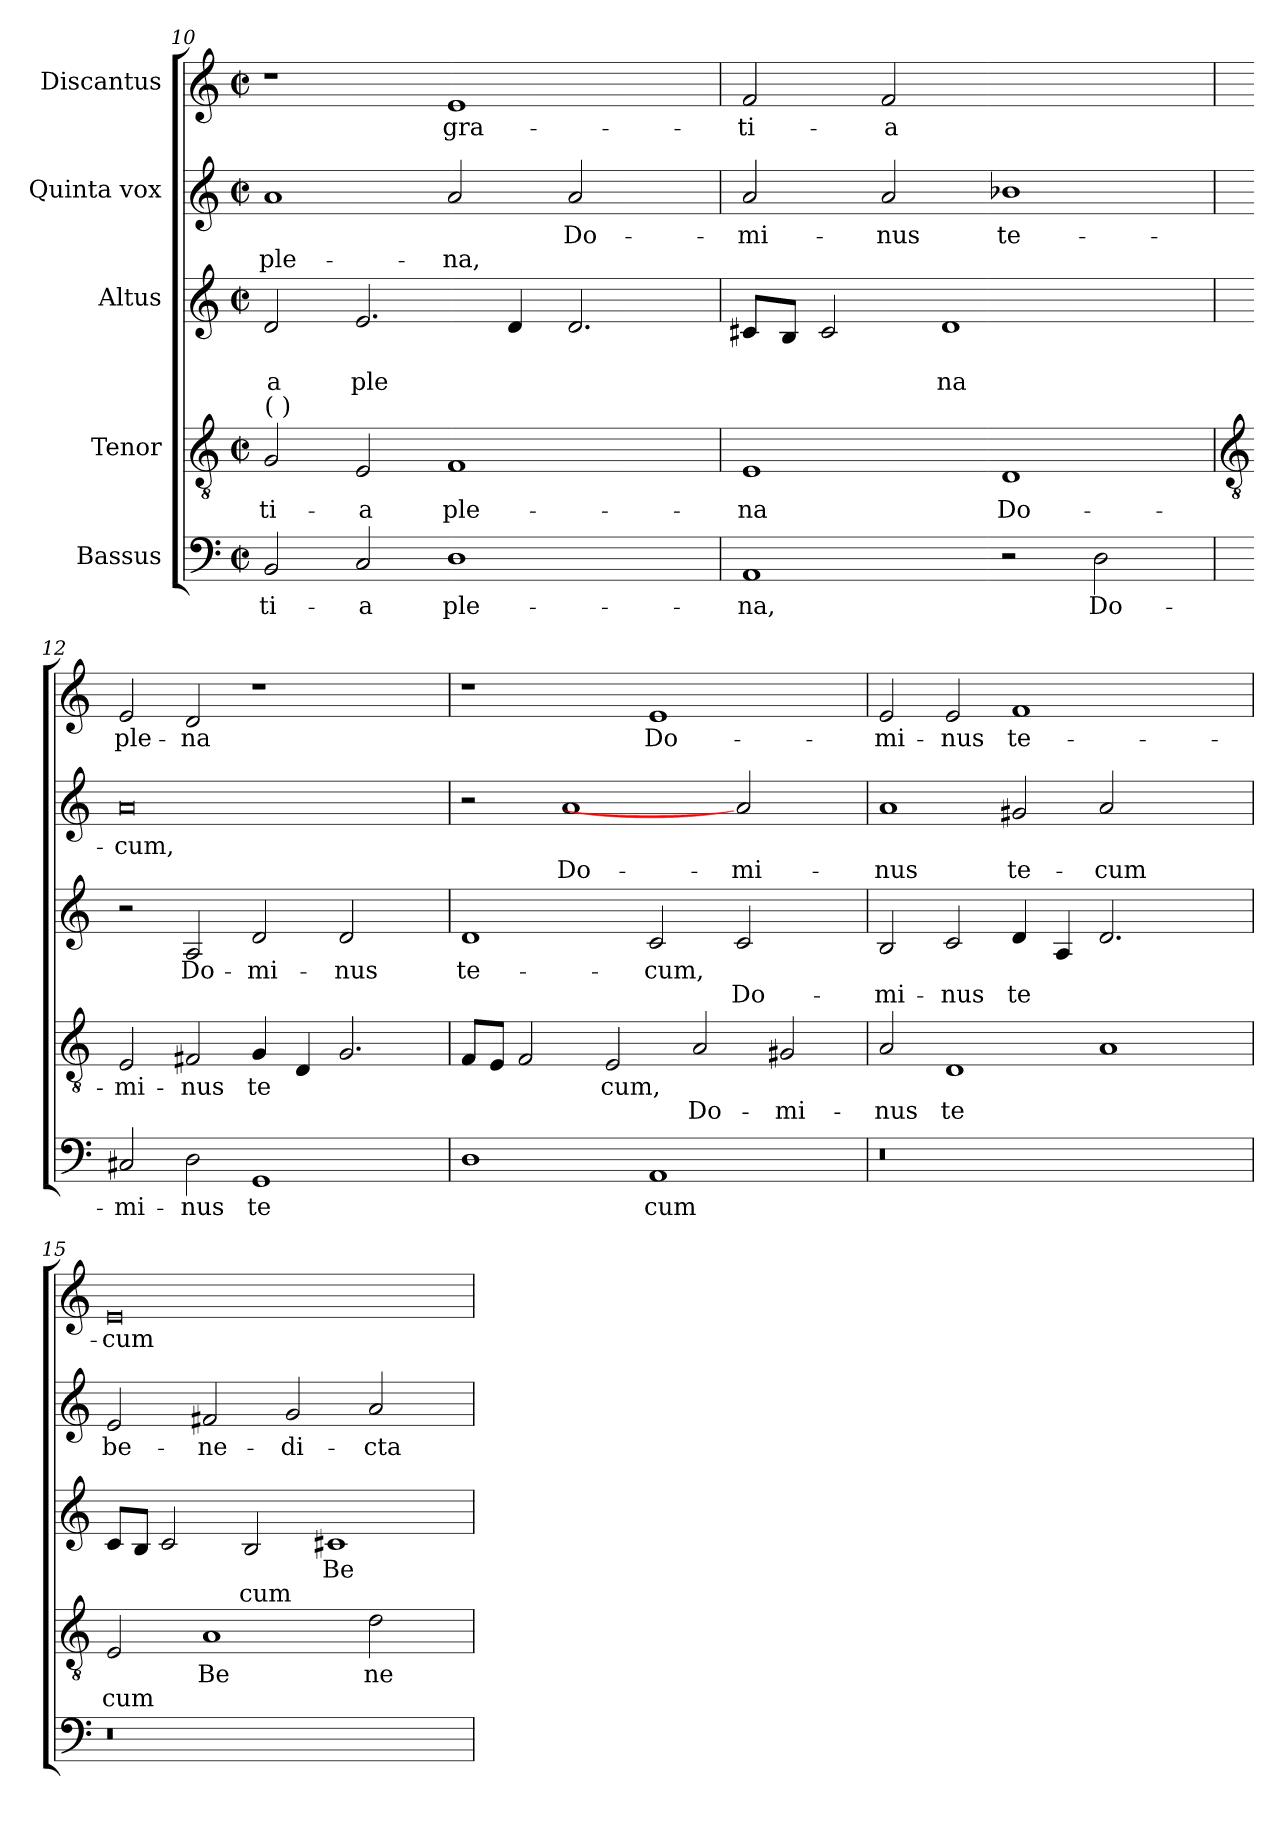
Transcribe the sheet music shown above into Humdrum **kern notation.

**kern	**text	**kern	**text	**text	**kern	**text	**text	**kern	**text	**text	**kern	**text
*part5	*part5	*part4	*part4	*part4	*part3	*part3	*part3	*part2	*part2	*part2	*part1	*part1
*staff5	*staff5	*staff4	*staff4	*staff4	*staff3	*staff3	*staff3	*staff2	*staff2	*staff2	*staff1	*staff1
*I"Bassus	*	*I"Tenor	*	*	*I"Altus	*	*	*I"Quinta vox	*	*	*I"Discantus	*
*clefF4	*	*clefGv2	*	*	*clefG2	*	*	*clefG2	*	*	*clefG2	*
*k[]	*	*k[]	*	*	*k[]	*	*	*k[]	*	*	*k[]	*
*C:	*	*C:	*	*	*C:	*	*	*C:	*	*	*C:	*
*M4/2	*	*M4/2	*	*	*M4/2	*	*	*M4/2	*	*	*M4/2	*
*met(c|)	*	*met(c|)	*	*	*met(c|)	*	*	*met(c|)	*	*	*met(c|)	*
=10	=10	=10	=10	=10	=10	=10	=10	=10	=10	=10	=10	=10
!	!	!LO:TX:a:t=(  )	!	!	!	!	!	!	!	!	!	!
!	!LO:LY:b	!	!LO:LY:b	!	!	!	!LO:LY:b	!	!	!LO:LY:b	!	!
2BB	-ti-	2G	-ti-	.	2d	.	-a	1a	.	ple-	1r	.
!	!LO:LY:b	!	!LO:LY:b	!	!	!	!LO:LY:b	!	!	!	!	!
2C	-a	2E	-a	.	2.e	.	ple	.	.	.	.	.
!	!LO:LY:b	!	!LO:LY:b	!	!	!	!	!	!	!LO:LY:b	!	!LO:LY:b
1D	ple-	1F	ple-	.	.	.	.	2a	.	-na,	1e	gra-
.	.	.	.	.	4d	.	.	.	.	.	.	.
!	!	!	!	!	!	!	!	!	!LO:LY:b	!	!	!
.	.	.	.	.	2.d	.	.	2a	Do-	.	.	.
4ryy	.	4ryy	.	.	.	.	.	4ryy	.	.	4ryy	.
!!LO:LB:g=z
=11	=11	=11	=11	=11	=11	=11	=11	=11	=11	=11	=11	=11
!	!LO:LY:b	!	!LO:LY:b	!	!	!	!	!	!LO:LY:b	!	!	!LO:LY:b
1AA	-na,	1E	-na	.	8c#L	.	.	2a	-mi-	.	2f	-ti-
.	.	.	.	.	8BJ	.	.	.	.	.	.	.
.	.	.	.	.	2c#	.	.	.	.	.	.	.
!	!	!	!	!	!	!	!	!	!LO:LY:b	!	!	!LO:LY:b
.	.	.	.	.	.	.	.	2a	-nus	.	2f	-a
!	!	!	!	!	!	!	!LO:LY:b	!	!	!	!	!
.	.	.	.	.	1d	.	na	.	.	.	.	.
!	!	!	!LO:LY:b	!	!	!	!	!	!LO:LY:b	!	!	!
2r	.	1D	Do-	.	.	.	.	1b-X	te-	.	1ryy	.
!	!LO:LY:b	!	!	!	!	!	!	!	!	!	!	!
2D	Do-	.	.	.	.	.	.	.	.	.	.	.
.	.	.	.	.	4ryy	.	.	.	.	.	.	.
!!LO:LB:g=z
=12	=12	=12	=12	=12	=12	=12	=12	=12	=12	=12	=12	=12
*	*	*clefGv2	*	*	*	*	*	*	*	*	*	*
!	!LO:LY:b	!	!LO:LY:b	!	!	!	!	!	!LO:LY:b	!	!	!LO:LY:b
2C#X	-mi-	2E	-mi-	.	2r	.	.	0a	-cum,	.	2e	ple-
!	!LO:LY:b	!	!LO:LY:b	!	!	!LO:LY:b	!	!	!	!	!	!LO:LY:b
2D	-nus	2F#X	-nus	.	2A	Do-	.	.	.	.	2d	-na
!	!LO:LY:b	!	!LO:LY:b	!	!	!LO:LY:b	!	!	!	!	!	!
1GG	te	4G	te	.	2d	-mi-	.	.	.	.	1r	.
.	.	4D	.	.	.	.	.	.	.	.	.	.
!	!	!	!	!	!	!LO:LY:b	!	!	!	!	!	!
.	.	2.G	.	.	2d	-nus	.	.	.	.	.	.
4ryy	.	.	.	.	4ryy	.	.	4ryy	.	.	4ryy	.
=13	=13	=13	=13	=13	=13	=13	=13	=13	=13	=13	=13	=13
!	!	!	!	!	!	!LO:LY:b	!	!	!	!	!	!
1D	.	8FL	.	.	1d	te-	.	2r	.	.	1r	.
.	.	8EJ	.	.	.	.	.	.	.	.	.	.
.	.	2F	.	.	.	.	.	.	.	.	.	.
!	!	!	!	!	!	!	!	!	!	!LO:LY:b	!	!
.	.	.	.	.	.	.	.	1a	.	Do-	.	.
!	!	!	!LO:LY:b	!	!	!	!	!	!	!	!	!
.	.	2E	cum,	.	.	.	.	.	.	.	.	.
!	!LO:LY:b	!	!	!	!	!LO:LY:b	!	!	!	!	!	!LO:LY:b
1AA	cum	.	.	.	2c	-cum,	.	.	.	.	1e	Do-
!	!	!	!	!LO:LY:b	!	!	!	!	!	!	!	!
.	.	2A	.	Do-	.	.	.	.	.	.	.	.
!	!	!	!	!	!	!	!LO:LY:b	!	!	!LO:LY:b	!	!
.	.	.	.	.	2c	.	Do-	2a]	.	-mi-	.	.
!	!	!	!	!LO:LY:b	!	!	!	!	!	!	!	!
.	.	2G#X	.	-mi-	.	.	.	.	.	.	.	.
4ryy	.	.	.	.	4ryy	.	.	4ryy	.	.	4ryy	.
=14	=14	=14	=14	=14	=14	=14	=14	=14	=14	=14	=14	=14
!	!	!	!	!LO:LY:b	!	!	!LO:LY:b	!	!	!LO:LY:b	!	!LO:LY:b
0r	.	2A	.	-nus	2B	.	-mi-	1a	.	-nus	2e	-mi-
!	!	!	!	!LO:LY:b	!	!	!LO:LY:b	!	!	!	!	!LO:LY:b
.	.	1D	.	te	2c	.	-nus	.	.	.	2e	-nus
!	!	!	!	!	!	!	!LO:LY:b	!	!	!LO:LY:b	!	!LO:LY:b
.	.	.	.	.	4d	.	te	2g#X	.	te-	1f	te-
.	.	.	.	.	4A	.	.	.	.	.	.	.
!	!	!	!	!	!	!	!	!	!	!LO:LY:b	!	!
.	.	1A	.	.	2.d	.	.	2a	.	-cum	.	.
2ryy	.	.	.	.	.	.	.	2ryy	.	.	2ryy	.
.	.	.	.	.	4ryy	.	.	.	.	.	.	.
=15	=15	=15	=15	=15	=15	=15	=15	=15	=15	=15	=15	=15
!	!	!	!	!LO:LY:b	!	!	!	!	!LO:LY:b	!	!	!LO:LY:b
0r	.	2E	.	cum	8cL	.	.	2e	be-	.	0e	-cum
.	.	.	.	.	8BJ	.	.	.	.	.	.	.
.	.	.	.	.	2c	.	.	.	.	.	.	.
!	!	!	!LO:LY:b	!	!	!	!	!	!LO:LY:b	!	!	!
.	.	1A	Be	.	.	.	.	2f#X	-ne-	.	.	.
!	!	!	!	!	!	!	!LO:LY:b	!	!	!	!	!
.	.	.	.	.	2B	.	cum	.	.	.	.	.
!	!	!	!	!	!	!	!	!	!LO:LY:b	!	!	!
.	.	.	.	.	.	.	.	2g	-di-	.	.	.
!	!	!	!	!	!	!LO:LY:b	!	!	!	!	!	!
.	.	.	.	.	1c#X	Be	.	.	.	.	.	.
!	!	!	!LO:LY:b	!	!	!	!	!	!LO:LY:b	!	!	!
.	.	2d	ne-	.	.	.	.	2a	-cta	.	.	.
4ryy	.	4ryy	.	.	.	.	.	4ryy	.	.	4ryy	.
=	=	=	=	=	=	=	=	=	=	=	=	=
*-	*-	*-	*-	*-	*-	*-	*-	*-	*-	*-	*-	*-
